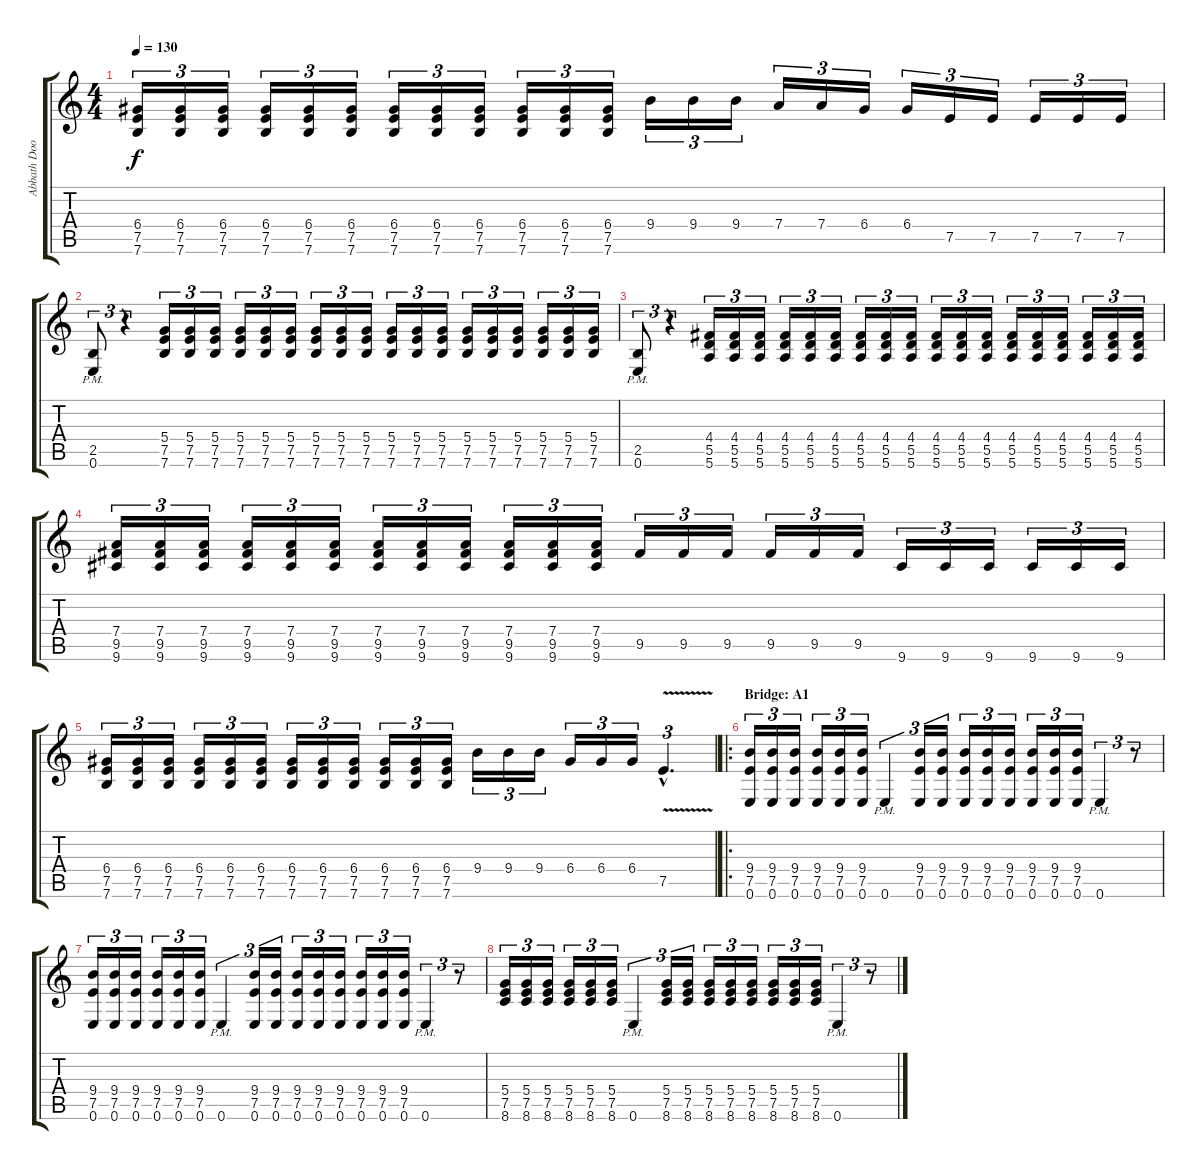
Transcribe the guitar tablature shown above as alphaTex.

\track ("Abbath Doom Occulta (Guitar)" "Abbath Doo") {instrument distortionguitar}
\staff {score tabs}
\tuning (E4 B3 G3 D3 A2 E2) {hide}
\ts (4 4)
\tempo 130
\clef g2
\ks c
(6.4 7.5 7.6).16{tu (3 2) dy f} (6.4 7.5 7.6).16{tu (3 2)} (6.4 7.5 7.6).16{tu (3 2)} (6.4 7.5 7.6).16{tu (3 2)} (6.4 7.5 7.6).16{tu (3 2)} (6.4 7.5 7.6).16{tu (3 2)} (6.4 7.5 7.6).16{tu (3 2)} (6.4 7.5 7.6).16{tu (3 2)} (6.4 7.5 7.6).16{tu (3 2)} (6.4 7.5 7.6).16{tu (3 2)} (6.4 7.5 7.6).16{tu (3 2)} (6.4 7.5 7.6).16{tu (3 2)} 9.4.16{tu (3 2)} 9.4.16{tu (3 2)} 9.4.16{tu (3 2)} 7.4.16{tu (3 2)} 7.4.16{tu (3 2)} 6.4.16{tu (3 2)} 6.4.16{tu (3 2)} 7.5.16{tu (3 2)} 7.5.16{tu (3 2)} 7.5.16{tu (3 2)} 7.5.16{tu (3 2)} 7.5.16{tu (3 2)} |
(2.5{pm} 0.6).8{tu (3 2) instrument distortionguitar} r.4{tu (3 2)} (5.4 7.5 7.6).16{tu (3 2)} (5.4 7.5 7.6).16{tu (3 2)} (5.4 7.5 7.6).16{tu (3 2)} (5.4 7.5 7.6).16{tu (3 2)} (5.4 7.5 7.6).16{tu (3 2)} (5.4 7.5 7.6).16{tu (3 2)} (5.4 7.5 7.6).16{tu (3 2)} (5.4 7.5 7.6).16{tu (3 2)} (5.4 7.5 7.6).16{tu (3 2)} (5.4 7.5 7.6).16{tu (3 2)} (5.4 7.5 7.6).16{tu (3 2)} (5.4 7.5 7.6).16{tu (3 2)} (5.4 7.5 7.6).16{tu (3 2)} (5.4 7.5 7.6).16{tu (3 2)} (5.4 7.5 7.6).16{tu (3 2)} (5.4 7.5 7.6).16{tu (3 2)} (5.4 7.5 7.6).16{tu (3 2)} (5.4 7.5 7.6).16{tu (3 2)} |
(2.5{pm} 0.6).8{tu (3 2)} r.4{tu (3 2)} (4.4 5.5 5.6).16{tu (3 2)} (4.4 5.5 5.6).16{tu (3 2)} (4.4 5.5 5.6).16{tu (3 2)} (4.4 5.5 5.6).16{tu (3 2)} (4.4 5.5 5.6).16{tu (3 2)} (4.4 5.5 5.6).16{tu (3 2)} (4.4 5.5 5.6).16{tu (3 2)} (4.4 5.5 5.6).16{tu (3 2)} (4.4 5.5 5.6).16{tu (3 2)} (4.4 5.5 5.6).16{tu (3 2)} (4.4 5.5 5.6).16{tu (3 2)} (4.4 5.5 5.6).16{tu (3 2)} (4.4 5.5 5.6).16{tu (3 2)} (4.4 5.5 5.6).16{tu (3 2)} (4.4 5.5 5.6).16{tu (3 2)} (4.4 5.5 5.6).16{tu (3 2)} (4.4 5.5 5.6).16{tu (3 2)} (4.4 5.5 5.6).16{tu (3 2)} |
(7.4 9.5 9.6).16{tu (3 2)} (7.4 9.5 9.6).16{tu (3 2)} (7.4 9.5 9.6).16{tu (3 2)} (7.4 9.5 9.6).16{tu (3 2)} (7.4 9.5 9.6).16{tu (3 2)} (7.4 9.5 9.6).16{tu (3 2)} (7.4 9.5 9.6).16{tu (3 2)} (7.4 9.5 9.6).16{tu (3 2)} (7.4 9.5 9.6).16{tu (3 2)} (7.4 9.5 9.6).16{tu (3 2)} (7.4 9.5 9.6).16{tu (3 2)} (7.4 9.5 9.6).16{tu (3 2)} 9.5.16{tu (3 2)} 9.5.16{tu (3 2)} 9.5.16{tu (3 2)} 9.5.16{tu (3 2)} 9.5.16{tu (3 2)} 9.5.16{tu (3 2)} 9.6.16{tu (3 2)} 9.6.16{tu (3 2)} 9.6.16{tu (3 2)} 9.6.16{tu (3 2)} 9.6.16{tu (3 2)} 9.6.16{tu (3 2)} |
(6.4 7.5 7.6).16{tu (3 2)} (6.4 7.5 7.6).16{tu (3 2)} (6.4 7.5 7.6).16{tu (3 2)} (6.4 7.5 7.6).16{tu (3 2)} (6.4 7.5 7.6).16{tu (3 2)} (6.4 7.5 7.6).16{tu (3 2)} (6.4 7.5 7.6).16{tu (3 2)} (6.4 7.5 7.6).16{tu (3 2)} (6.4 7.5 7.6).16{tu (3 2)} (6.4 7.5 7.6).16{tu (3 2)} (6.4 7.5 7.6).16{tu (3 2)} (6.4 7.5 7.6).16{tu (3 2)} 9.4.16{tu (3 2)} 9.4.16{tu (3 2)} 9.4.16{tu (3 2)} 6.4.16{tu (3 2)} 6.4.16{tu (3 2)} 6.4.16{tu (3 2)} 7.5{v hac}.4{d tu (3 2)} |
\ro
\section ("" "Bridge: A1")
(9.4 7.5 0.6).16{tu (3 2)} (9.4 7.5 0.6).16{tu (3 2)} (9.4 7.5 0.6).16{tu (3 2)} (9.4 7.5 0.6).16{tu (3 2)} (9.4 7.5 0.6).16{tu (3 2)} (9.4 7.5 0.6).16{tu (3 2)} 0.6{pm}.4{tu (3 2)} (9.4 7.5 0.6).16{tu (3 2)} (9.4 7.5 0.6).16{tu (3 2)} (9.4 7.5 0.6).16{tu (3 2)} (9.4 7.5 0.6).16{tu (3 2)} (9.4 7.5 0.6).16{tu (3 2)} (9.4 7.5 0.6).16{tu (3 2)} (9.4 7.5 0.6).16{tu (3 2)} (9.4 7.5 0.6).16{tu (3 2)} 0.6{pm}.4{tu (3 2)} r.8{tu (3 2)} |
(9.4 7.5 0.6).16{tu (3 2)} (9.4 7.5 0.6).16{tu (3 2)} (9.4 7.5 0.6).16{tu (3 2)} (9.4 7.5 0.6).16{tu (3 2)} (9.4 7.5 0.6).16{tu (3 2)} (9.4 7.5 0.6).16{tu (3 2)} 0.6{pm}.4{tu (3 2)} (9.4 7.5 0.6).16{tu (3 2)} (9.4 7.5 0.6).16{tu (3 2)} (9.4 7.5 0.6).16{tu (3 2)} (9.4 7.5 0.6).16{tu (3 2)} (9.4 7.5 0.6).16{tu (3 2)} (9.4 7.5 0.6).16{tu (3 2)} (9.4 7.5 0.6).16{tu (3 2)} (9.4 7.5 0.6).16{tu (3 2)} 0.6{pm}.4{tu (3 2)} r.8{tu (3 2)} |
(5.4 7.5 8.6).16{tu (3 2)} (5.4 7.5 8.6).16{tu (3 2)} (5.4 7.5 8.6).16{tu (3 2)} (5.4 7.5 8.6).16{tu (3 2)} (5.4 7.5 8.6).16{tu (3 2)} (5.4 7.5 8.6).16{tu (3 2)} 0.6{pm}.4{tu (3 2)} (5.4 7.5 8.6).16{tu (3 2)} (5.4 7.5 8.6).16{tu (3 2)} (5.4 7.5 8.6).16{tu (3 2)} (5.4 7.5 8.6).16{tu (3 2)} (5.4 7.5 8.6).16{tu (3 2)} (5.4 7.5 8.6).16{tu (3 2)} (5.4 7.5 8.6).16{tu (3 2)} (5.4 7.5 8.6).16{tu (3 2)} 0.6{pm}.4{tu (3 2)} r.8{tu (3 2)}
